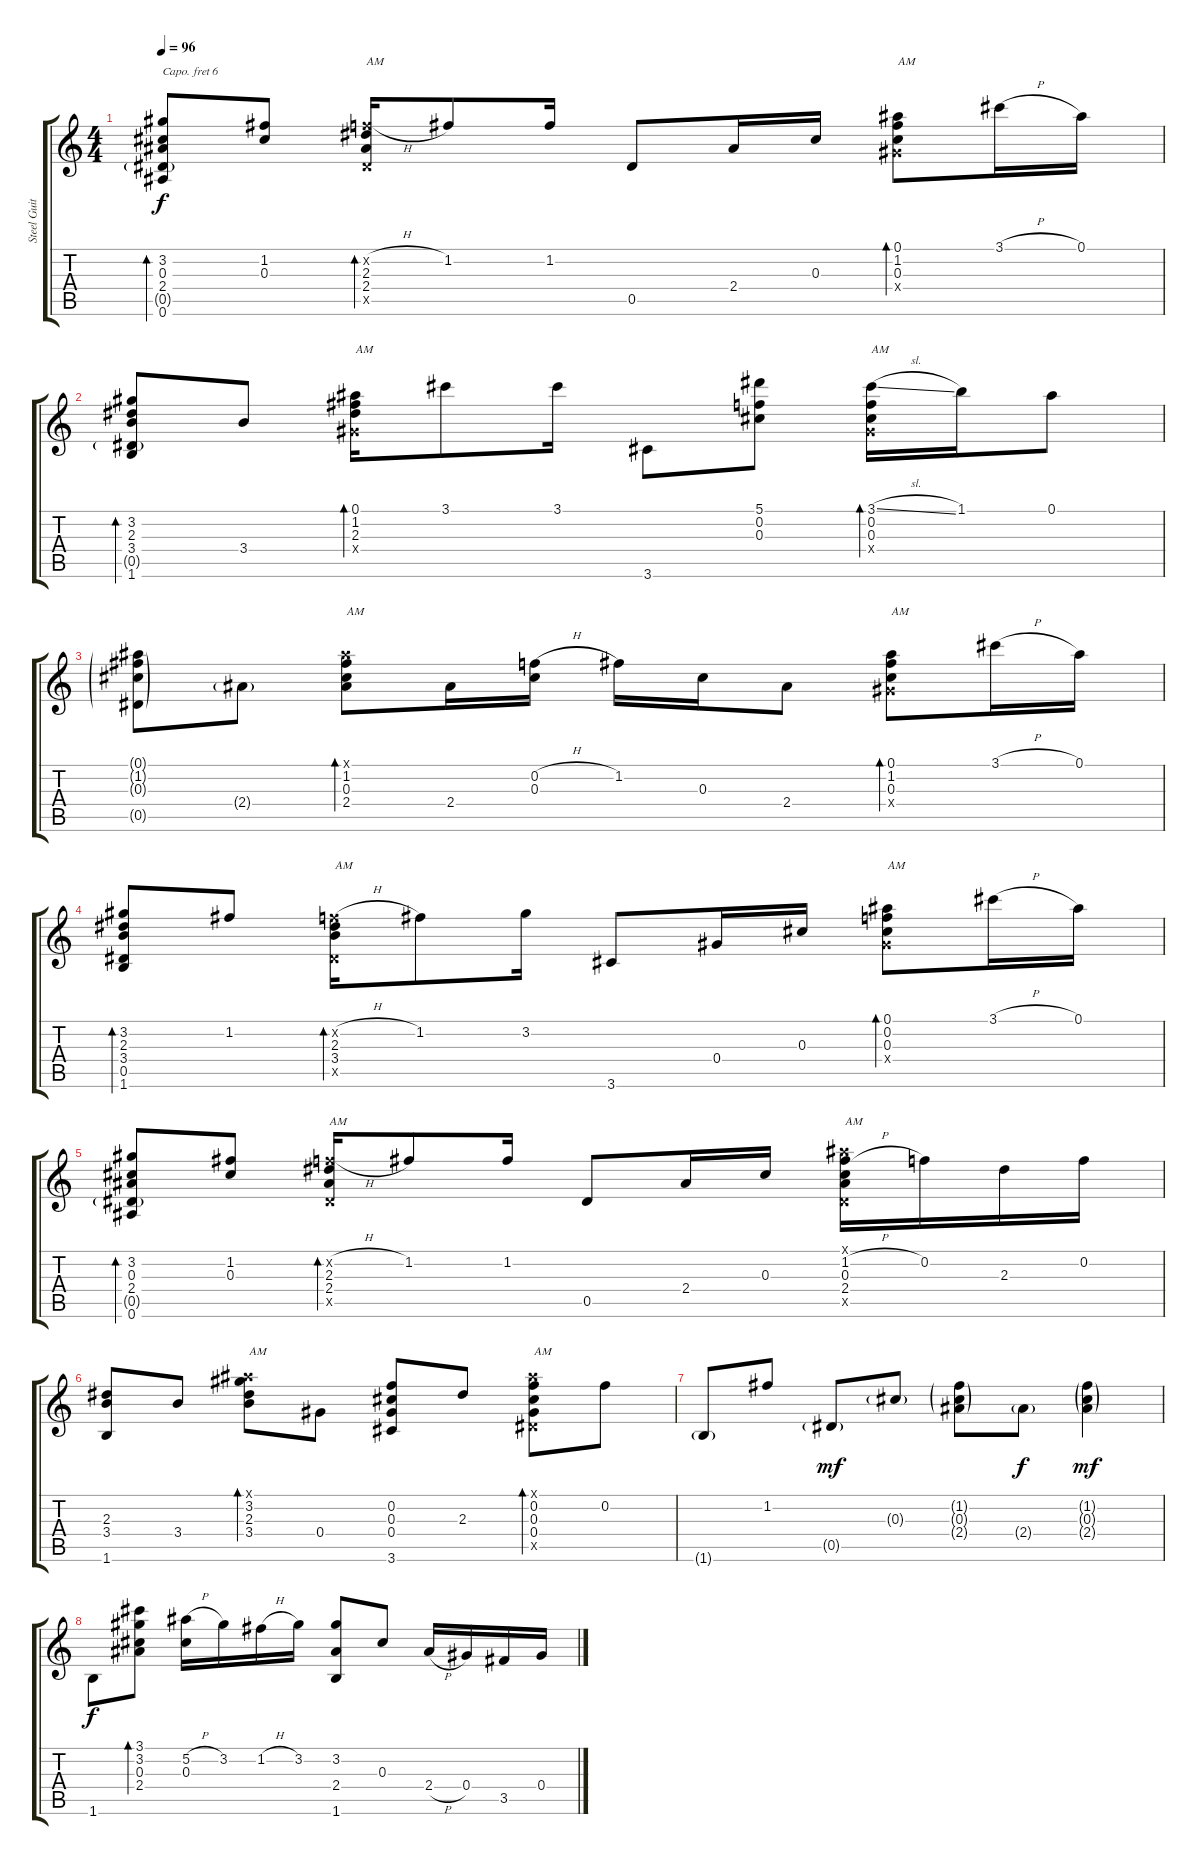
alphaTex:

\track ("Steel Guitar" "Steel Guit") {instrument acousticguitarsteel}
\staff {score tabs}
\capo 6
\tuning (E4 B3 G3 D3 A2 E2) {hide}
\ts (4 4)
\tempo 96
\clef g2
\ks c
(3.2 0.3 2.4 0.5{g} 0.6).8{bd 60 dy f} (1.2 0.3).8 (0.2{h x} 2.3 2.4 0.5{x}).16{bd 30 txt "AM"} 1.2.8 1.2.16 0.5.8 2.4.16 0.3.16 (0.1 1.2 0.3 0.4{x}).8{bd 30 txt "AM"} 3.1{h}.16 0.1.16 |
(3.2 2.3 3.4 0.5{g} 1.6).8{bd 30} 3.4.8 (0.1 1.2 2.3 0.4{x}).16{bd 30 txt "AM"} 3.1.8 3.1.16 3.6.8 (5.1 0.2 0.3).8 (3.1{sl} 0.2 0.3 0.4{x}).16{bd 30 txt "AM"} 1.1.16 0.1.8 |
(0.1{g} 1.2{g} 0.3{g} 0.5{g}).8 2.4{g}.8 (0.1{x} 1.2 0.3 2.4).8{bd 30 txt "AM"} 2.4.16 (0.2{h} 0.3).16 1.2.16 0.3.16 2.4.8 (0.1 1.2 0.3 0.4{x}).8{bd 30 txt "AM"} 3.1{h}.16 0.1.16 |
(3.2 2.3 3.4 0.5 1.6).8{bd 60} 1.2.8 (0.2{h x} 2.3 3.4 0.5{x}).16{bd 30 txt "AM"} 1.2.8 3.2.16 3.6.8 0.4.16 0.3.16 (0.1 0.2 0.3 0.4{x}).8{bd 60 txt "AM"} 3.1{h}.16 0.1.16 |
(3.2 0.3 2.4 0.5{g} 0.6).8{bd 60} (1.2 0.3).8 (0.2{h x} 2.3 2.4 0.5{x}).16{bd 30 txt "AM"} 1.2.8 1.2.16 0.5.8 2.4.16 0.3.16 (0.1{x} 1.2{h} 0.3 2.4 0.5{x}).16{txt "AM"} 0.2.16 2.3.16 0.2.16 |
(2.3 3.4 1.6).8 3.4.8 (0.1{x} 3.2 2.3 3.4).8{bd 30 txt "AM"} 0.4.8 (0.2 0.3 0.4 3.6).8 2.3.8 (0.1{x} 0.2 0.3 0.4 0.5{x}).8{bd 30 txt "AM"} 0.2.8 |
1.6{g}.8 1.2.8 0.5{g}.8{dy mf} 0.3{g}.8 (1.2{g} 0.3{g} 2.4{g}).8 2.4{g}.8{dy f} (1.2{g} 0.3{g} 2.4{g}).4{dy mf} |
1.6.8{dy f} (3.1 3.2 0.3 2.4).8{bd 30} (5.2{h} 0.3).16 3.2.16 1.2{h}.16 3.2.16 (3.2 2.4 1.6).8 0.3.8 2.4{h}.16 0.4.16 3.5.16 0.4.16
